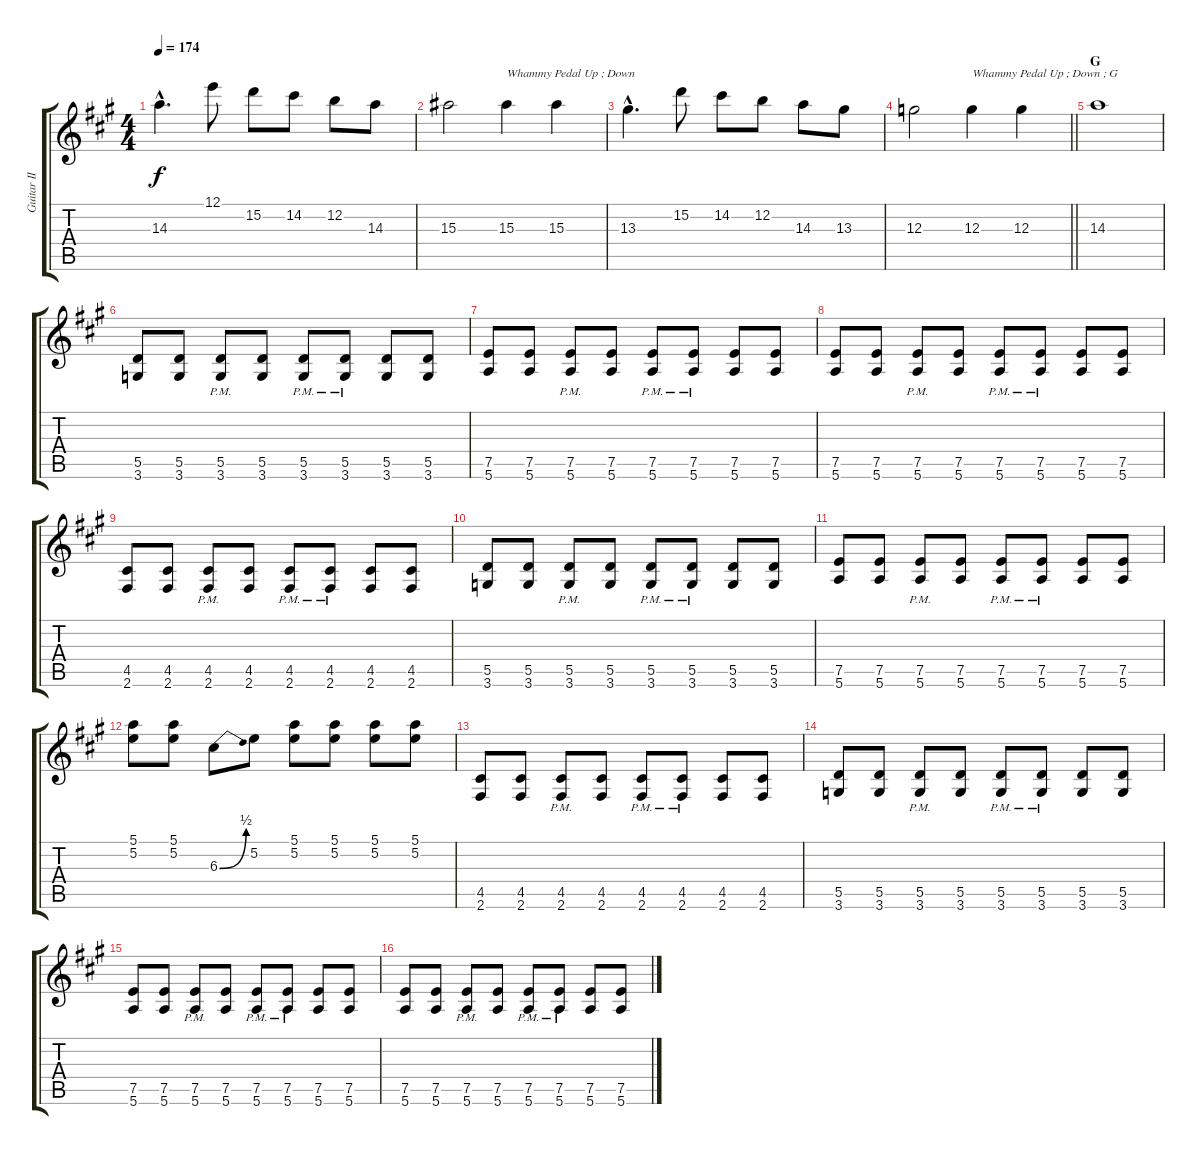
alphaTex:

\track ("Guitar II" "Guitar II") {instrument overdrivenguitar}
\staff {score tabs}
\tuning (E4 B3 G3 D3 A2 E2) {hide}
\ts (4 4)
\tempo 174
\clef g2
\ks a
14.3{hac}.4{d dy f} 12.1.8 15.2.8 14.2.8 12.2.8 14.3.8 |
15.3.2 15.3.4{txt "Whammy Pedal Up ; Down"} 15.3.4 |
13.3{hac}.4{d} 15.2.8 14.2.8 12.2.8 14.3.8 13.3.8 |
\barLineRight lightlight
12.3.2 12.3.4{txt "Whammy Pedal Up ; Down ; G"} 12.3.4 |
\section ("" "G")
14.3.1 |
(5.5 3.6).8 (5.5 3.6).8 (5.5{pm} 3.6{pm}).8 (5.5 3.6).8 (5.5{pm} 3.6{pm}).8 (5.5{pm} 3.6{pm}).8 (5.5 3.6).8 (5.5 3.6).8 |
(7.5 5.6).8 (7.5 5.6).8 (7.5{pm} 5.6{pm}).8 (7.5 5.6).8 (7.5{pm} 5.6{pm}).8 (7.5{pm} 5.6{pm}).8 (7.5 5.6).8 (7.5 5.6).8 |
(7.5 5.6).8 (7.5 5.6).8 (7.5{pm} 5.6{pm}).8 (7.5 5.6).8 (7.5{pm} 5.6{pm}).8 (7.5{pm} 5.6{pm}).8 (7.5 5.6).8 (7.5 5.6).8 |
(4.5 2.6).8 (4.5 2.6).8 (4.5{pm} 2.6{pm}).8 (4.5 2.6).8 (4.5{pm} 2.6{pm}).8 (4.5{pm} 2.6{pm}).8 (4.5 2.6).8 (4.5 2.6).8 |
(5.5 3.6).8 (5.5 3.6).8 (5.5{pm} 3.6{pm}).8 (5.5 3.6).8 (5.5{pm} 3.6{pm}).8 (5.5{pm} 3.6{pm}).8 (5.5 3.6).8 (5.5 3.6).8 |
(7.5 5.6).8 (7.5 5.6).8 (7.5{pm} 5.6{pm}).8 (7.5 5.6).8 (7.5{pm} 5.6{pm}).8 (7.5{pm} 5.6{pm}).8 (7.5 5.6).8 (7.5 5.6).8 |
(5.1 5.2).8 (5.1 5.2).8 6.3{be (bend 0 0 60 2)}.8 5.2.8 (5.1 5.2).8 (5.1 5.2).8 (5.1 5.2).8 (5.1 5.2).8 |
(4.5 2.6).8 (4.5 2.6).8 (4.5{pm} 2.6{pm}).8 (4.5 2.6).8 (4.5{pm} 2.6{pm}).8 (4.5{pm} 2.6{pm}).8 (4.5 2.6).8 (4.5 2.6).8 |
(5.5 3.6).8 (5.5 3.6).8 (5.5{pm} 3.6{pm}).8 (5.5 3.6).8 (5.5{pm} 3.6{pm}).8 (5.5{pm} 3.6{pm}).8 (5.5 3.6).8 (5.5 3.6).8 |
(7.5 5.6).8 (7.5 5.6).8 (7.5{pm} 5.6{pm}).8 (7.5 5.6).8 (7.5{pm} 5.6{pm}).8 (7.5{pm} 5.6{pm}).8 (7.5 5.6).8 (7.5 5.6).8 |
(7.5 5.6).8 (7.5 5.6).8 (7.5{pm} 5.6{pm}).8 (7.5 5.6).8 (7.5{pm} 5.6{pm}).8 (7.5{pm} 5.6{pm}).8 (7.5 5.6).8 (7.5 5.6).8
